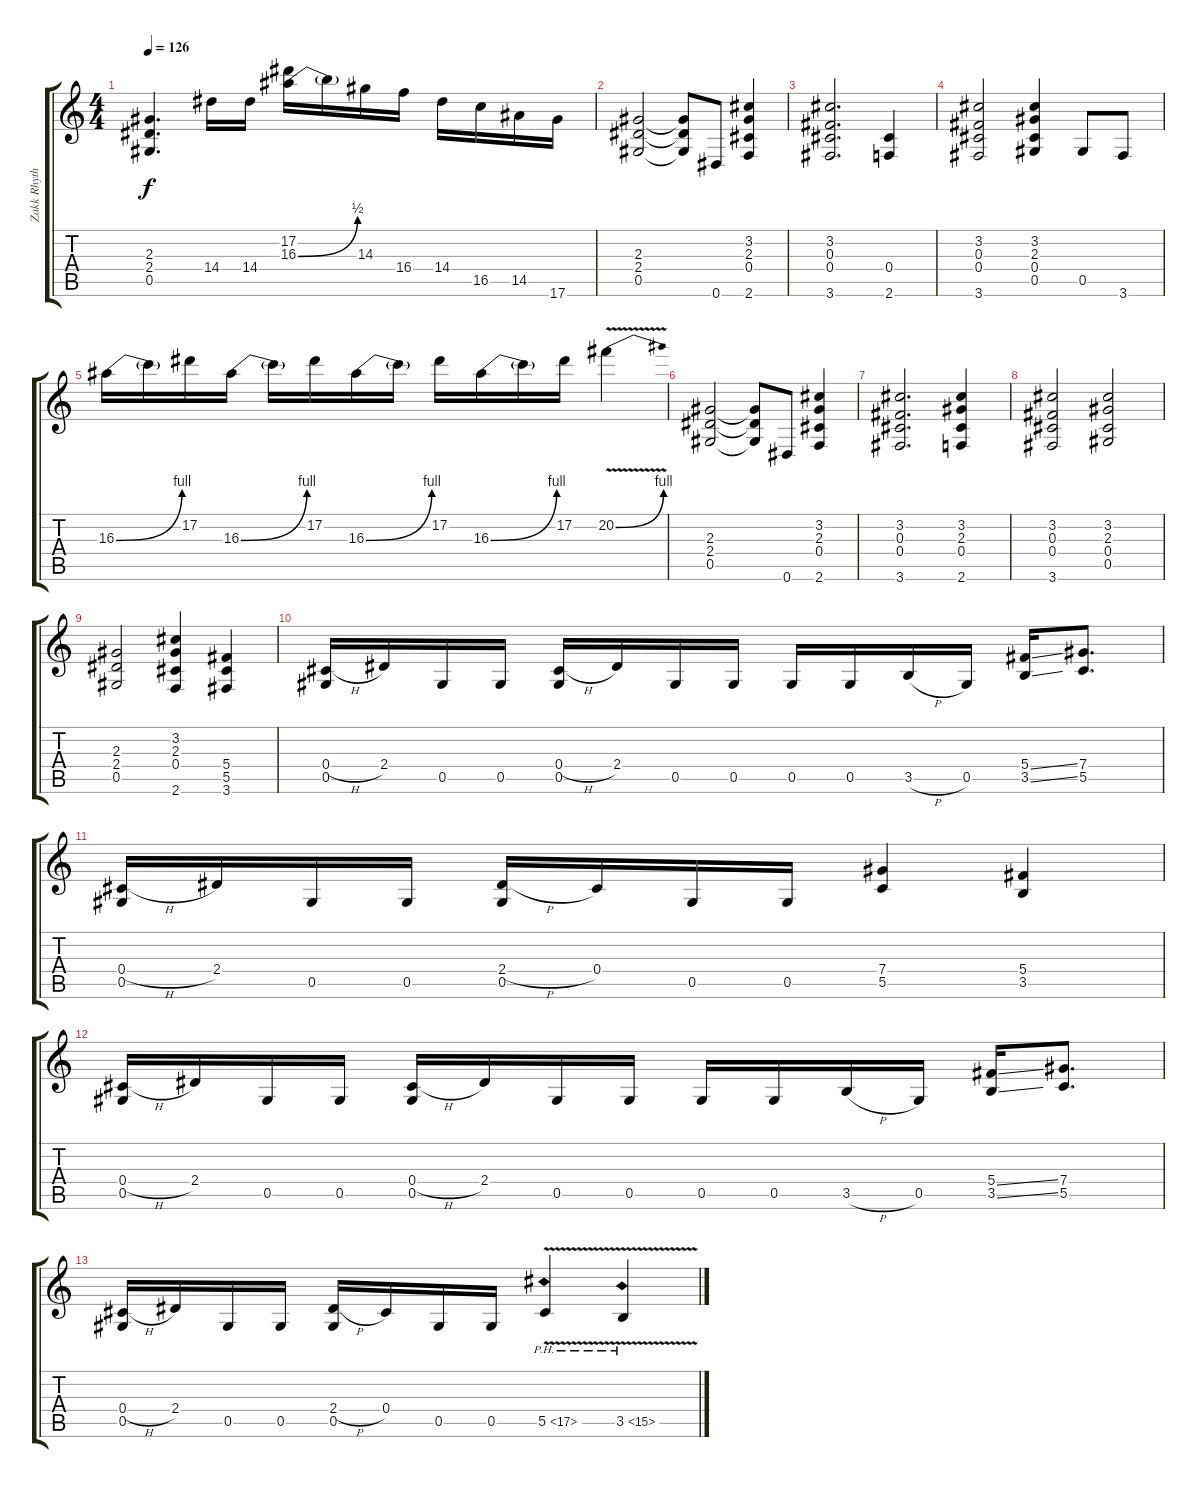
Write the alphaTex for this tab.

\track ("Zakk Rhythm" "Zakk Rhyth") {instrument distortionguitar}
\staff {score tabs}
\tuning (Eb4 Bb3 Gb3 Db3 Ab2 Eb2) {hide}
\ts (4 4)
\tempo 126
\clef g2
\ks c
(2.3 2.4 0.5).4{d dy f} 14.4.16 14.4.16 (17.2 16.3{be (bend 0 0 60 2)}).16 16.3{t}.16 14.3.16 16.4.16 14.4.16 16.5.16 14.5.16 17.6.16 |
(2.3 2.4 0.5).2 (2.3{t} 2.4{t} 0.5{t}).8 0.6.8 (3.2 2.3 0.4 2.6).4 |
(3.2 0.3 0.4 3.6).2{d} (0.4 2.6).4 |
(3.2 0.3 0.4 3.6).2 (3.2 2.3 0.4 0.5).4 0.5.8 3.6.8 |
16.3{be (bend 0 0 60 4)}.16 16.3{t}.16 17.2.16 16.3{be (bend 0 0 60 4)}.16 16.3{t}.16 17.2.16 16.3{be (bend 0 0 60 4)}.16 16.3{t}.16 17.2.16 16.3{be (bend 0 0 60 4)}.16 16.3{t}.16 17.2.16 20.2{be (bend 0 0 60 4) v}.4 |
(2.3 2.4 0.5).2 (2.3{t} 2.4{t} 0.5{t}).8 0.6.8 (3.2 2.3 0.4 2.6).4 |
(3.2 0.3 0.4 3.6).2{d} (3.2 2.3 0.4 2.6).4 |
(3.2 0.3 0.4 3.6).2 (3.2 2.3 0.4 0.5).2 |
(2.3 2.4 0.5).2 (3.2 2.3 0.4 2.6).4 (5.4 5.5 3.6).4 |
(0.4{h} 0.5).16 2.4.16 0.5.16 0.5.16 (0.4{h} 0.5).16 2.4.16 0.5.16 0.5.16 0.5.16 0.5.16 3.5{h}.16 0.5.16 (5.4{ss} 3.5{ss}).16 (7.4 5.5).8{d} |
(0.4{h} 0.5).16 2.4.16 0.5.16 0.5.16 (2.4{h} 0.5).16 0.4.16 0.5.16 0.5.16 (7.4 5.5).4 (5.4 3.5).4 |
(0.4{h} 0.5).16 2.4.16 0.5.16 0.5.16 (0.4{h} 0.5).16 2.4.16 0.5.16 0.5.16 0.5.16 0.5.16 3.5{h}.16 0.5.16 (5.4{ss} 3.5{ss}).16 (7.4 5.5).8{d} |
(0.4{h} 0.5).16 2.4.16 0.5.16 0.5.16 (2.4{h} 0.5).16 0.4.16 0.5.16 0.5.16 5.5{ph 12 v}.4 3.5{ph 12 v}.4
